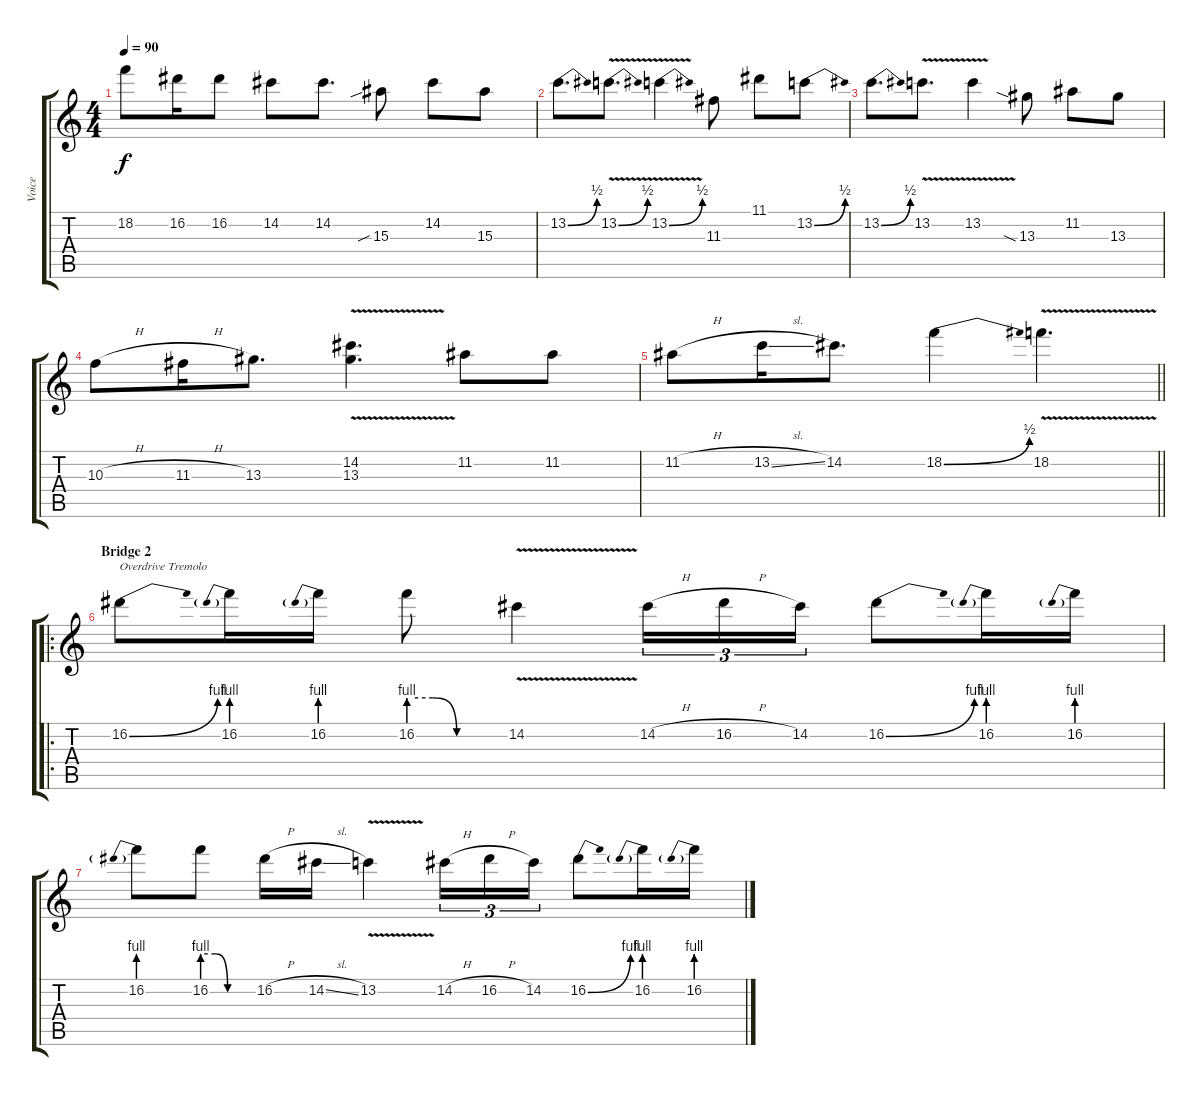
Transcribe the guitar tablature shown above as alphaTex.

\track ("Voice" "Voice") {instrument overdrivenguitar}
\staff {score tabs}
\tuning (E4 B3 G3 D3 A2 E2) {hide}
\ts (4 4)
\tempo 90
\clef g2
\ks c
18.2.8{dy f} 16.2.16 16.2.8 14.2.8 14.2.8{d} 15.3{sib}.8 14.2.8 15.3.8 |
13.2{be (bend 0 0 60 2)}.8{d} 13.2{be (bend 0 0 60 2) v}.8{d} 13.2{be (bend 0 0 60 2) v}.4 11.3.8 11.1.8 13.2{be (bend 0 0 60 2)}.8 |
13.2{be (bend 0 0 60 2)}.8{d} 13.2{v}.8{d} 13.2{v}.4 13.3{sia}.8 11.2.8 13.3.8 |
10.3{h}.8 11.3{h}.16 13.3.8{d} (14.2{v} 13.3{v}).4{d} 11.2.8 11.2.8 |
\barLineRight lightlight
11.2{h}.8 13.2{sl}.16 14.2.8{d} 18.2{be (bend 0 0 60 2)}.4 18.2{v}.4{d} |
\ro
\section ("" "Bridge 2")
16.2{be (bend 0 0 60 4)}.8{txt "Overdrive Tremolo"} 16.2{be (prebend 0 4 60 4)}.16 16.2{be (prebend 0 4 60 4)}.16 16.2{be (custom 0 4 15 4 30 0 60 0)}.8 14.2{v}.4 14.2{h}.16{tu (3 2)} 16.2{h}.16{tu (3 2)} 14.2.16{tu (3 2)} 16.2{be (bend 0 0 60 4)}.8 16.2{be (prebend 0 4 60 4)}.16 16.2{be (prebend 0 4 60 4)}.16 |
16.2{be (prebend 0 4 60 4)}.8 16.2{be (custom 0 4 15 4 30 0 60 0)}.8 16.2{h}.16 14.2{sl}.16 13.2{v}.4 14.2{h}.16{tu (3 2)} 16.2{h}.16{tu (3 2)} 14.2.16{tu (3 2)} 16.2{be (bend 0 0 60 4)}.8 16.2{be (prebend 0 4 60 4)}.16 16.2{be (prebend 0 4 60 4)}.16
